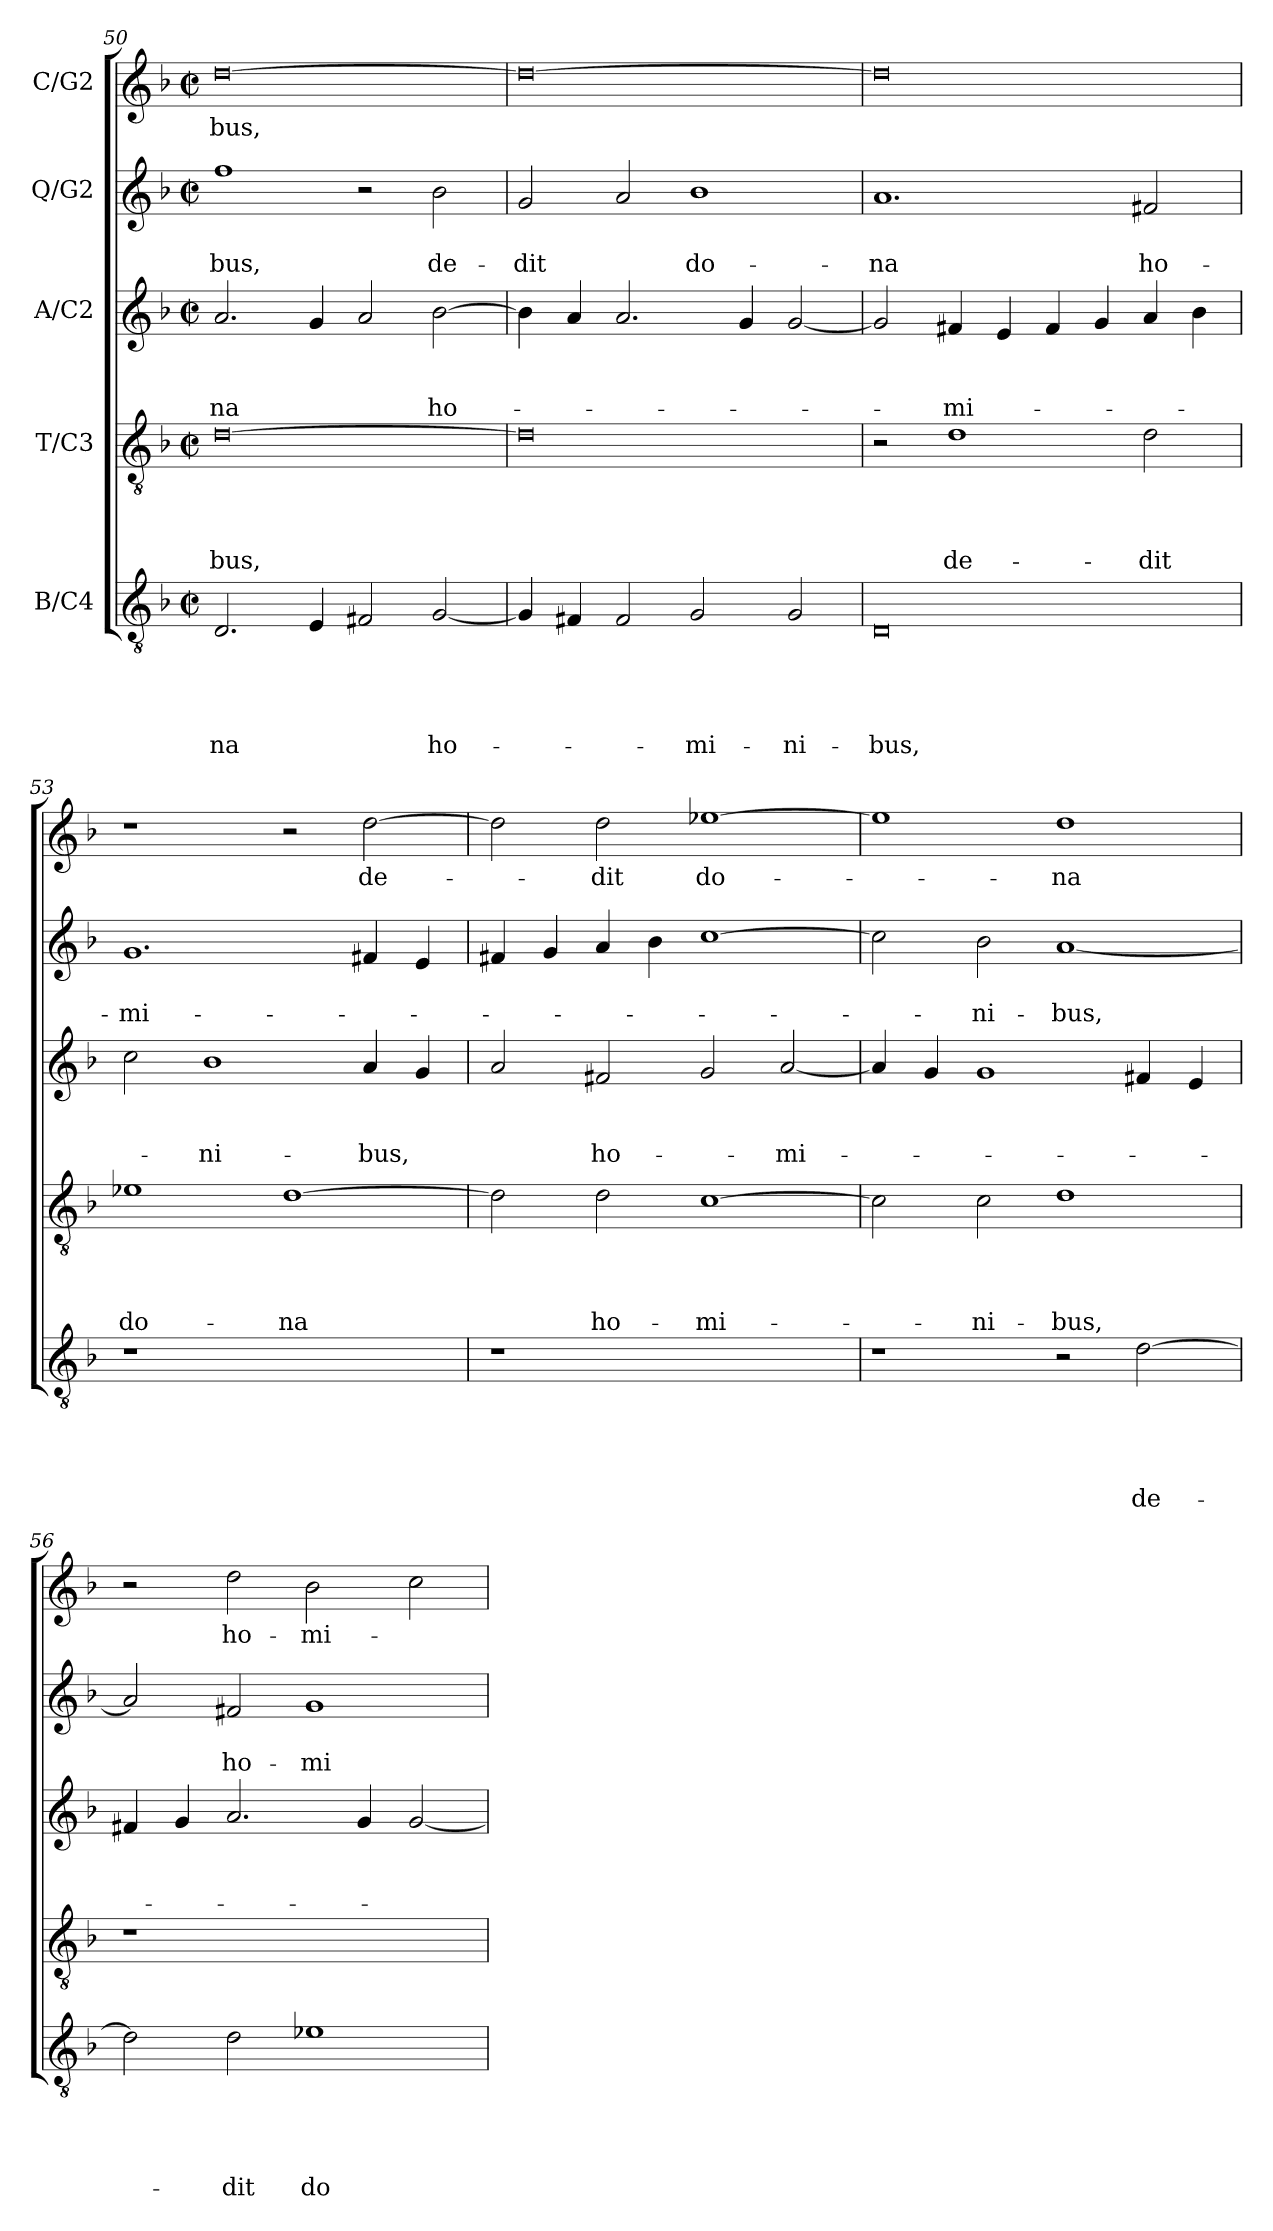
**kern	**text	**text	**text	**text	**text	**kern	**text	**text	**text	**text	**kern	**text	**text	**text	**kern	**text	**text	**kern	**text
*part5	*part5	*part5	*part5	*part5	*part5	*part4	*part4	*part4	*part4	*part4	*part3	*part3	*part3	*part3	*part2	*part2	*part2	*part1	*part1
*staff5	*staff5	*staff5	*staff5	*staff5	*staff5	*staff4	*staff4	*staff4	*staff4	*staff4	*staff3	*staff3	*staff3	*staff3	*staff2	*staff2	*staff2	*staff1	*staff1
*I"B/C4	*	*	*	*	*	*I"T/C3	*	*	*	*	*I"A/C2	*	*	*	*I"Q/G2	*	*	*I"C/G2	*
*clefGv2	*	*	*	*	*	*clefGv2	*	*	*	*	*clefG2	*	*	*	*clefG2	*	*	*clefG2	*
*k[b-]	*	*	*	*	*	*k[b-]	*	*	*	*	*k[b-]	*	*	*	*k[b-]	*	*	*k[b-]	*
*F:	*	*	*	*	*	*F:	*	*	*	*	*F:	*	*	*	*F:	*	*	*F:	*
*M2/2	*	*	*	*	*	*M2/2	*	*	*	*	*M2/2	*	*	*	*M2/2	*	*	*M2/2	*
*met(c|)	*	*	*	*	*	*met(c|)	*	*	*	*	*met(c|)	*	*	*	*met(c|)	*	*	*met(c|)	*
=50	=50	=50	=50	=50	=50	=50	=50	=50	=50	=50	=50	=50	=50	=50	=50	=50	=50	=50	=50
!	!	!	!	!	!LO:LY:b	!	!	!	!	!LO:LY:b	!	!	!	!LO:LY:b	!	!	!LO:LY:b	!	!LO:LY:b
2.D/	.	.	.	.	-na	[0d	.	.	.	-bus,	2.a/	.	.	-na	1ff	.	-bus,	[0dd	-bus,
4E/	.	.	.	.	.	.	.	.	.	.	4g/	.	.	.	.	.	.	.	.
2F#X/	.	.	.	.	.	.	.	.	.	.	2a/	.	.	.	2r	.	.	.	.
!	!	!	!	!	!LO:LY:b	!	!	!	!	!	!	!	!	!LO:LY:b	!	!	!LO:LY:b	!	!
[2G/	.	.	.	.	ho-	.	.	.	.	.	[2b-\	.	.	ho-	2b-\	.	de-	.	.
!!LO:LB:g=z
=51	=51	=51	=51	=51	=51	=51	=51	=51	=51	=51	=51	=51	=51	=51	=51	=51	=51	=51	=51
!	!	!	!	!	!	!	!	!	!	!	!	!	!	!	!	!	!LO:LY:b	!	!
4G/]	.	.	.	.	.	0d]	.	.	.	.	4b-\]	.	.	.	2g/	.	-dit	0dd_	.
4F#X/	.	.	.	.	.	.	.	.	.	.	4a/	.	.	.	.	.	.	.	.
2F#/	.	.	.	.	.	.	.	.	.	.	2.a/	.	.	.	2a/	.	.	.	.
!	!	!	!	!	!LO:LY:b	!	!	!	!	!	!	!	!	!	!	!	!LO:LY:b	!	!
2G/	.	.	.	.	-mi-	.	.	.	.	.	.	.	.	.	1b-	.	do-	.	.
.	.	.	.	.	.	.	.	.	.	.	4g/	.	.	.	.	.	.	.	.
!	!	!	!	!	!LO:LY:b	!	!	!	!	!	!	!	!	!	!	!	!	!	!
2G/	.	.	.	.	-ni-	.	.	.	.	.	[2g/	.	.	.	.	.	.	.	.
=52	=52	=52	=52	=52	=52	=52	=52	=52	=52	=52	=52	=52	=52	=52	=52	=52	=52	=52	=52
!	!	!	!	!	!LO:LY:b	!	!	!	!	!	!	!	!	!	!	!	!LO:LY:b	!	!
0D	.	.	.	.	-bus,	2r	.	.	.	.	2g/]	.	.	.	1.a	.	-na	0dd]	.
!	!	!	!	!	!	!	!	!	!	!LO:LY:b	!	!	!	!LO:LY:b	!	!	!	!	!
.	.	.	.	.	.	1d	.	.	.	de-	4f#X/	.	.	-mi-	.	.	.	.	.
.	.	.	.	.	.	.	.	.	.	.	4e/	.	.	.	.	.	.	.	.
.	.	.	.	.	.	.	.	.	.	.	4f#/	.	.	.	.	.	.	.	.
.	.	.	.	.	.	.	.	.	.	.	4g/	.	.	.	.	.	.	.	.
!	!	!	!	!	!	!	!	!	!	!LO:LY:b	!	!	!	!	!	!	!LO:LY:b	!	!
.	.	.	.	.	.	2d\	.	.	.	-dit	4a/	.	.	.	2f#X/	.	ho-	.	.
.	.	.	.	.	.	.	.	.	.	.	4b-\	.	.	.	.	.	.	.	.
=53	=53	=53	=53	=53	=53	=53	=53	=53	=53	=53	=53	=53	=53	=53	=53	=53	=53	=53	=53
!	!	!	!	!	!	!	!	!	!	!LO:LY:b	!	!	!	!	!	!	!LO:LY:b	!	!
1r	.	.	.	.	.	1e-X	.	.	.	do-	2cc\	.	.	.	1.g	.	-mi-	1r	.
!	!	!	!	!	!	!	!	!	!	!	!	!	!	!LO:LY:b	!	!	!	!	!
.	.	.	.	.	.	.	.	.	.	.	1b-	.	.	-ni-	.	.	.	.	.
!	!	!	!	!	!	!	!	!	!	!LO:LY:b	!	!	!	!	!	!	!	!	!
1ryy	.	.	.	.	.	[1d	.	.	.	-na	.	.	.	.	.	.	.	2r	.
!	!	!	!	!	!	!	!	!	!	!	!	!	!	!LO:LY:b	!	!	!	!	!LO:LY:b
.	.	.	.	.	.	.	.	.	.	.	4a/	.	.	-bus,	4f#/	.	.	[2dd\	de-
.	.	.	.	.	.	.	.	.	.	.	4g/	.	.	.	4e/	.	.	.	.
=54	=54	=54	=54	=54	=54	=54	=54	=54	=54	=54	=54	=54	=54	=54	=54	=54	=54	=54	=54
1r	.	.	.	.	.	2d\]	.	.	.	.	2a/	.	.	.	4f#X/	.	.	2dd\]	.
.	.	.	.	.	.	.	.	.	.	.	.	.	.	.	4g/	.	.	.	.
!	!	!	!	!	!	!	!	!	!	!LO:LY:b	!	!	!	!LO:LY:b	!	!	!	!	!LO:LY:b
.	.	.	.	.	.	2d\	.	.	.	ho-	2f#X/	.	.	ho-	4a/	.	.	2dd\	-dit
.	.	.	.	.	.	.	.	.	.	.	.	.	.	.	4b-\	.	.	.	.
!	!	!	!	!	!	!	!	!	!	!LO:LY:b	!	!	!	!	!	!	!	!	!LO:LY:b
1ryy	.	.	.	.	.	[1c	.	.	.	-mi-	2g/	.	.	.	[1cc	.	.	[1ee-X	do-
!	!	!	!	!	!	!	!	!	!	!	!	!	!	!LO:LY:b	!	!	!	!	!
.	.	.	.	.	.	.	.	.	.	.	[2a/	.	.	-mi-	.	.	.	.	.
=55	=55	=55	=55	=55	=55	=55	=55	=55	=55	=55	=55	=55	=55	=55	=55	=55	=55	=55	=55
1r	.	.	.	.	.	2c\]	.	.	.	.	4a/]	.	.	.	2cc\]	.	.	1ee-]	.
.	.	.	.	.	.	.	.	.	.	.	4g/	.	.	.	.	.	.	.	.
!	!	!	!	!	!	!	!	!	!	!LO:LY:b	!	!	!	!	!	!	!LO:LY:b	!	!
.	.	.	.	.	.	2c\	.	.	.	-ni-	1g	.	.	.	2b-\	.	-ni-	.	.
!	!	!	!	!	!	!	!	!	!	!LO:LY:b	!	!	!	!	!	!	!LO:LY:b	!	!LO:LY:b
2r	.	.	.	.	.	1d	.	.	.	-bus,	.	.	.	.	[1a	.	-bus,	1dd	-na
!	!	!	!	!	!LO:LY:b	!	!	!	!	!	!	!	!	!	!	!	!	!	!
[2d\	.	.	.	.	de-	.	.	.	.	.	4f#X/	.	.	.	.	.	.	.	.
.	.	.	.	.	.	.	.	.	.	.	4e/	.	.	.	.	.	.	.	.
!!LO:LB:g=z
=56	=56	=56	=56	=56	=56	=56	=56	=56	=56	=56	=56	=56	=56	=56	=56	=56	=56	=56	=56
2d\]	.	.	.	.	.	1r	.	.	.	.	4f#X/	.	.	.	2a/]	.	.	2r	.
.	.	.	.	.	.	.	.	.	.	.	4g/	.	.	.	.	.	.	.	.
!	!	!	!	!	!LO:LY:b	!	!	!	!	!	!	!	!	!	!	!	!LO:LY:b	!	!LO:LY:b
2d\	.	.	.	.	-dit	.	.	.	.	.	2.a/	.	.	.	2f#X/	.	ho-	2dd\	ho-
!	!	!	!	!	!LO:LY:b	!	!	!	!	!	!	!	!	!	!	!	!LO:LY:b	!	!LO:LY:b
1e-X	.	.	.	.	do-	1ryy	.	.	.	.	.	.	.	.	1g	.	-mi-	2b-\	-mi-
.	.	.	.	.	.	.	.	.	.	.	4g/	.	.	.	.	.	.	.	.
.	.	.	.	.	.	.	.	.	.	.	[2g/	.	.	.	.	.	.	2cc\	.
=	=	=	=	=	=	=	=	=	=	=	=	=	=	=	=	=	=	=	=
*-	*-	*-	*-	*-	*-	*-	*-	*-	*-	*-	*-	*-	*-	*-	*-	*-	*-	*-	*-
